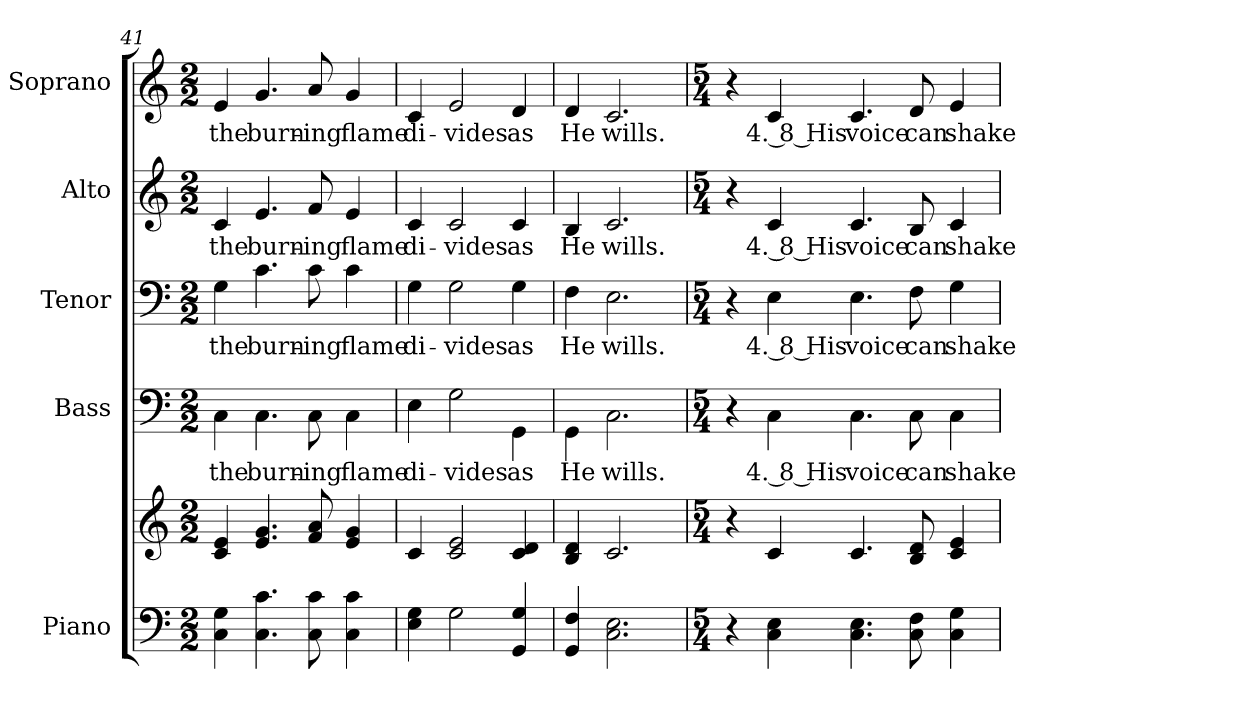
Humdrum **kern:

**kern	**kern	**kern	**text	**kern	**text	**kern	**text	**kern	**text
*part5	*part5	*part4	*part4	*part3	*part3	*part2	*part2	*part1	*part1
*staff6	*staff5	*staff4	*staff4	*staff3	*staff3	*staff2	*staff2	*staff1	*staff1
*I"Piano	*	*I"Bass	*	*I"Tenor	*	*I"Alto	*	*I"Soprano	*
*I'Pno.	*	*I'B.	*	*I'T.	*	*I'A.	*	*I'S.	*
*clefF4	*clefG2	*clefF4	*	*clefF4	*	*clefG2	*	*clefG2	*
*k[]	*k[]	*k[]	*	*k[]	*	*k[]	*	*k[]	*
*C:	*C:	*C:	*	*C:	*	*C:	*	*C:	*
*M2/2	*M2/2	*M2/2	*	*M2/2	*	*M2/2	*	*M2/2	*
=41	=41	=41	=41	=41	=41	=41	=41	=41	=41
!	!	!	!LO:LY:b:color=#000000	!	!	!	!	!	!
!	!	!	!	!	!LO:LY:b:color=#000000	!	!	!	!
!	!	!	!	!	!	!	!LO:LY:b:color=#000000	!	!
!	!	!	!	!	!	!	!	!	!LO:LY:b:color=#000000
4Ci\ 4Gi	4ci/ 4ei	4Ci\	the	4Gi\	the	4ci/	the	4ei/	the
!	!	!	!LO:LY:b:color=#000000	!	!	!	!	!	!
!	!	!	!	!	!LO:LY:b:color=#000000	!	!	!	!
!	!	!	!	!	!	!	!LO:LY:b:color=#000000	!	!
!	!	!	!	!	!	!	!	!	!LO:LY:b:color=#000000
4.Ci\ 4.ci	4.ei/ 4.gi	4.Ci\	burn-	4.ci\	burn-	4.ei/	burn-	4.gi/	burn-
!	!	!	!LO:LY:b:color=#000000	!	!	!	!	!	!
!	!	!	!	!	!LO:LY:b:color=#000000	!	!	!	!
!	!	!	!	!	!	!	!LO:LY:b:color=#000000	!	!
!	!	!	!	!	!	!	!	!	!LO:LY:b:color=#000000
8Ci\ 8ci	8fi/ 8ai	8Ci\	-ing	8ci\	-ing	8fi/	-ing	8ai/	-ing
!	!	!	!LO:LY:b:color=#000000	!	!	!	!	!	!
!	!	!	!	!	!LO:LY:b:color=#000000	!	!	!	!
!	!	!	!	!	!	!	!LO:LY:b:color=#000000	!	!
!	!	!	!	!	!	!	!	!	!LO:LY:b:color=#000000
4Ci\ 4ci	4ei/ 4gi	4Ci\	flame	4ci\	flame	4ei/	flame	4gi/	flame
=42	=42	=42	=42	=42	=42	=42	=42	=42	=42
!	!	!	!LO:LY:b:color=#000000	!	!	!	!	!	!
!	!	!	!	!	!LO:LY:b:color=#000000	!	!	!	!
!	!	!	!	!	!	!	!LO:LY:b:color=#000000	!	!
!	!	!	!	!	!	!	!	!	!LO:LY:b:color=#000000
4Ei\ 4Gi	4ci/	4Ei\	di-	4Gi\	di-	4ci/	di-	4ci/	di-
!	!	!	!LO:LY:b:color=#000000	!	!	!	!	!	!
!	!	!	!	!	!LO:LY:b:color=#000000	!	!	!	!
!	!	!	!	!	!	!	!LO:LY:b:color=#000000	!	!
!	!	!	!	!	!	!	!	!	!LO:LY:b:color=#000000
2Gi\	2ci/ 2ei	2Gi\	-vides	2Gi\	-vides	2ci/	-vides	2ei/	-vides
!	!	!	!LO:LY:b:color=#000000	!	!	!	!	!	!
!	!	!	!	!	!LO:LY:b:color=#000000	!	!	!	!
!	!	!	!	!	!	!	!LO:LY:b:color=#000000	!	!
!	!	!	!	!	!	!	!	!	!LO:LY:b:color=#000000
4GGi/ 4Gi	4ci/ 4di	4GGi\	as	4Gi\	as	4ci/	as	4di/	as
!!LO:PB:g=z
=43	=43	=43	=43	=43	=43	=43	=43	=43	=43
!	!	!	!LO:LY:b:color=#000000	!	!	!	!	!	!
!	!	!	!	!	!LO:LY:b:color=#000000	!	!	!	!
!	!	!	!	!	!	!	!LO:LY:b:color=#000000	!	!
!	!	!	!	!	!	!	!	!	!LO:LY:b:color=#000000
4GGi/ 4Fi	4Bi/ 4di	4GGi\	He	4Fi\	He	4Bi/	He	4di/	He
!	!	!	!LO:LY:b:color=#000000	!	!	!	!	!	!
!	!	!	!	!	!LO:LY:b:color=#000000	!	!	!	!
!	!	!	!	!	!	!	!LO:LY:b:color=#000000	!	!
!	!	!	!	!	!	!	!	!	!LO:LY:b:color=#000000
2.Ci\ 2.Ei	2.ci/	2.Ci\	wills.	2.Ei\	wills.	2.ci/	wills.	2.ci/	wills.
=44	=44	=44	=44	=44	=44	=44	=44	=44	=44
*M5/4	*M5/4	*M5/4	*	*M5/4	*	*M5/4	*	*M5/4	*
4r	4r	4r	.	4r	.	4r	.	4r	.
!	!	!	!LO:LY:b:color=#000000	!	!	!	!	!	!
!	!	!	!	!	!LO:LY:b:color=#000000	!	!	!	!
!	!	!	!	!	!	!	!LO:LY:b:color=#000000	!	!
!	!	!	!	!	!	!	!	!	!LO:LY:b:color=#000000
4Ci\ 4Ei	4ci/	4Ci\	4. 8 His	4Ei\	4. 8 His	4ci/	4. 8 His	4ci/	4. 8 His
!	!	!	!LO:LY:b:color=#000000	!	!	!	!	!	!
!	!	!	!	!	!LO:LY:b:color=#000000	!	!	!	!
!	!	!	!	!	!	!	!LO:LY:b:color=#000000	!	!
!	!	!	!	!	!	!	!	!	!LO:LY:b:color=#000000
4.Ci\ 4.Ei	4.ci/	4.Ci\	voice	4.Ei\	voice	4.ci/	voice	4.ci/	voice
!	!	!	!LO:LY:b:color=#000000	!	!	!	!	!	!
!	!	!	!	!	!LO:LY:b:color=#000000	!	!	!	!
!	!	!	!	!	!	!	!LO:LY:b:color=#000000	!	!
!	!	!	!	!	!	!	!	!	!LO:LY:b:color=#000000
8Ci\ 8Fi	8Bi/ 8di	8Ci\	can	8Fi\	can	8Bi/	can	8di/	can
!	!	!	!LO:LY:b:color=#000000	!	!	!	!	!	!
!	!	!	!	!	!LO:LY:b:color=#000000	!	!	!	!
!	!	!	!	!	!	!	!LO:LY:b:color=#000000	!	!
!	!	!	!	!	!	!	!	!	!LO:LY:b:color=#000000
4Ci\ 4Gi	4ci/ 4ei	4Ci\	shake	4Gi\	shake	4ci/	shake	4ei/	shake
=	=	=	=	=	=	=	=	=	=
*-	*-	*-	*-	*-	*-	*-	*-	*-	*-
